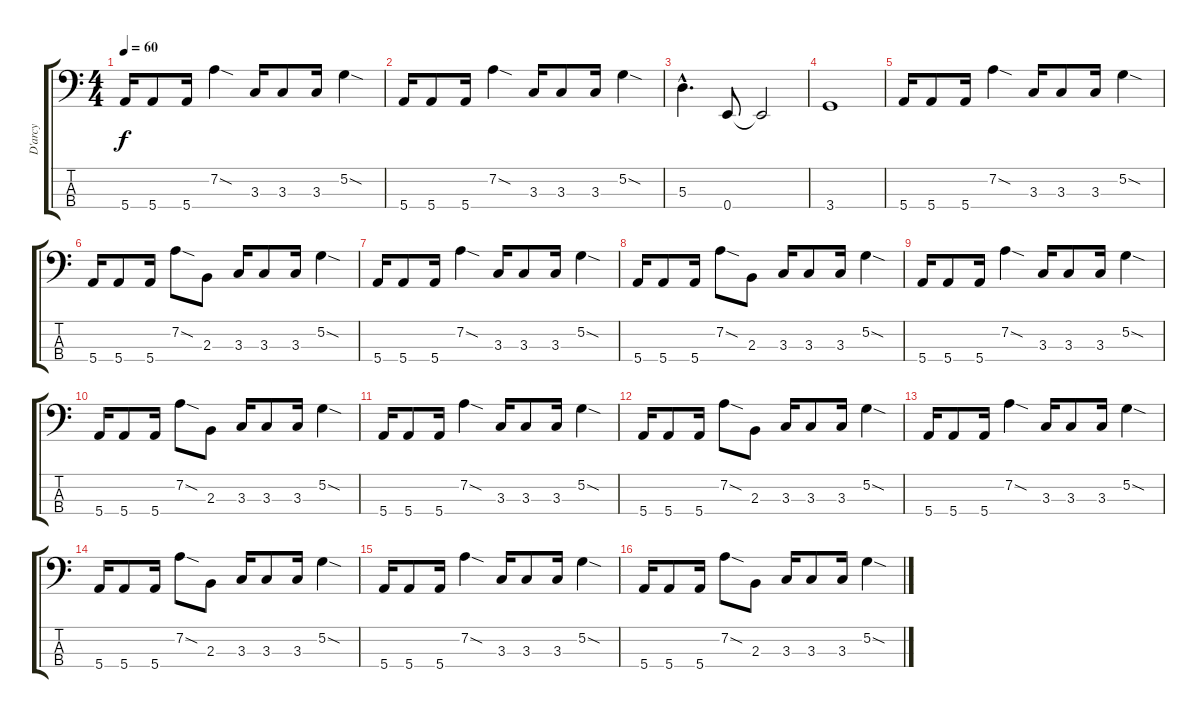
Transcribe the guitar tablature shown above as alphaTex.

\track ("D'arcy" "D'arcy") {instrument electricbasspick}
\staff {score tabs}
\tuning (G2 D2 A1 E1) {hide}
\ts (4 4)
\tempo 60
\clef f4
\ks c
5.4.16{dy f} 5.4.8 5.4.16 7.2{sod}.4 3.3.16 3.3.8 3.3.16 5.2{sod}.4 |
5.4.16 5.4.8 5.4.16 7.2{sod}.4 3.3.16 3.3.8 3.3.16 5.2{sod}.4 |
5.3{hac}.4{d} 0.4.8 0.4{t}.2 |
3.4.1 |
5.4.16 5.4.8 5.4.16 7.2{sod}.4 3.3.16 3.3.8 3.3.16 5.2{sod}.4 |
5.4.16 5.4.8 5.4.16 7.2{sod}.8 2.3.8 3.3.16 3.3.8 3.3.16 5.2{sod}.4 |
5.4.16 5.4.8 5.4.16 7.2{sod}.4 3.3.16 3.3.8 3.3.16 5.2{sod}.4 |
5.4.16 5.4.8 5.4.16 7.2{sod}.8 2.3.8 3.3.16 3.3.8 3.3.16 5.2{sod}.4 |
5.4.16 5.4.8 5.4.16 7.2{sod}.4 3.3.16 3.3.8 3.3.16 5.2{sod}.4 |
5.4.16 5.4.8 5.4.16 7.2{sod}.8 2.3.8 3.3.16 3.3.8 3.3.16 5.2{sod}.4 |
5.4.16 5.4.8 5.4.16 7.2{sod}.4 3.3.16 3.3.8 3.3.16 5.2{sod}.4 |
5.4.16 5.4.8 5.4.16 7.2{sod}.8 2.3.8 3.3.16 3.3.8 3.3.16 5.2{sod}.4 |
5.4.16 5.4.8 5.4.16 7.2{sod}.4 3.3.16 3.3.8 3.3.16 5.2{sod}.4 |
5.4.16 5.4.8 5.4.16 7.2{sod}.8 2.3.8 3.3.16 3.3.8 3.3.16 5.2{sod}.4 |
5.4.16 5.4.8 5.4.16 7.2{sod}.4 3.3.16 3.3.8 3.3.16 5.2{sod}.4 |
5.4.16 5.4.8 5.4.16 7.2{sod}.8 2.3.8 3.3.16 3.3.8 3.3.16 5.2{sod}.4
